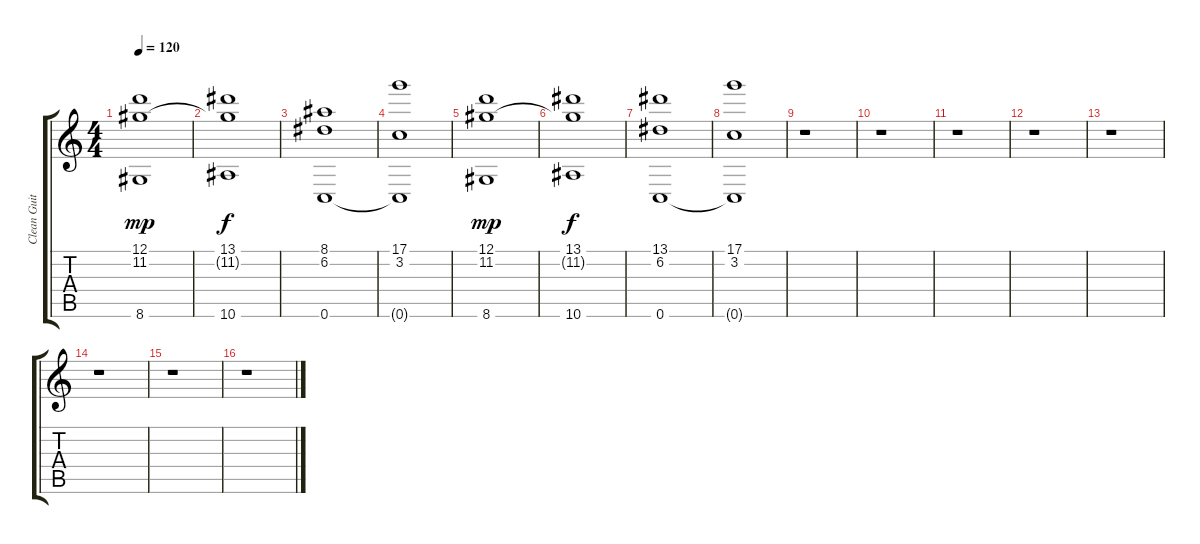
\track ("Clean Guitar (Left) (Delay)" "Clean Guit") {instrument electricguitarjazz}
\staff {score tabs}
\tuning (D4 A3 F3 C3 G2 C2) {hide}
\ts (4 4)
\tempo 120
\clef g2
\ks c
(12.1 11.2 8.6).1{dy mp} |
(13.1 11.2{t} 10.6).1{dy f} |
(8.1 6.2 0.6).1 |
(17.1 3.2 0.6{t}).1 |
(12.1 11.2 8.6).1{dy mp} |
(13.1 11.2{t} 10.6).1{dy f} |
(13.1 6.2 0.6).1 |
(17.1 3.2 0.6{t}).1 |
r.1 |
r.1 |
r.1 |
r.1 |
r.1 |
r.1 |
r.1 |
r.1
